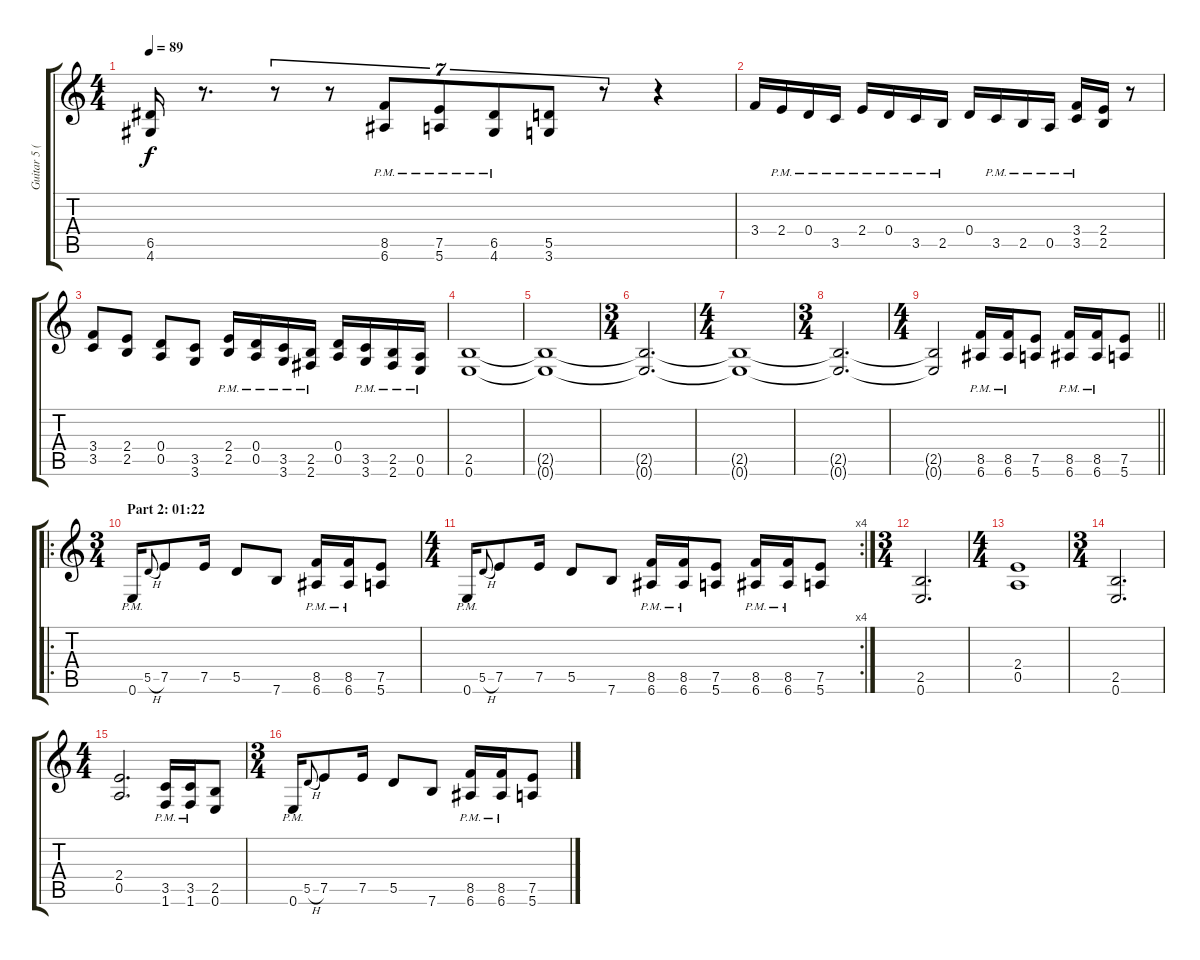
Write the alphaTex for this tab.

\track ("Guitar 5 (Distortion)" "Guitar 5 (") {instrument distortionguitar}
\staff {score tabs}
\tuning (E4 B3 G3 D3 A2 E2) {hide}
\ts (4 4)
\tempo 89
\clef g2
\ks c
(6.5 4.6).16{dy f} r.8{d} r.8{tu (7 4)} r.8{tu (7 4)} (8.5{pm} 6.6{pm}).8{tu (7 4)} (7.5{pm} 5.6{pm}).8{tu (7 4)} (6.5{pm} 4.6{pm}).8{tu (7 4)} (5.5 3.6).8{tu (7 4)} r.8{tu (7 4)} r.4 |
3.4.16 2.4{pm}.16 0.4{pm}.16 3.5{pm}.16 2.4{pm}.16 0.4{pm}.16 3.5{pm}.16 2.5{pm}.16 0.4.16 3.5{pm}.16 2.5{pm}.16 0.5{pm}.16 (3.4{pm} 3.5{pm}).16 (2.4 2.5).16 r.8 |
(3.4 3.5).8 (2.4 2.5).8 (0.4 0.5).8 (3.5 3.6).8 (2.4{pm} 2.5{pm}).16 (0.4{pm} 0.5{pm}).16 (3.5{pm} 3.6{pm}).16 (2.5{pm} 2.6{pm}).16 (0.4 0.5).16 (3.5{pm} 3.6{pm}).16 (2.5{pm} 2.6{pm}).16 (0.5{pm} 0.6{pm}).16 |
(2.5 0.6).1{volume 7} |
(2.5{t} 0.6{t}).1 |
\ts (3 4)
(2.5{t} 0.6{t}).2{d} |
\ts (4 4)
(2.5{t} 0.6{t}).1 |
\ts (3 4)
(2.5{t} 0.6{t}).2{d} |
\ts (4 4)
\barLineRight lightlight
(2.5{t} 0.6{t}).2 (8.5{pm} 6.6{pm}).16{volume 14} (8.5{pm} 6.6{pm}).16 (7.5 5.6).8 (8.5{pm} 6.6{pm}).16 (8.5{pm} 6.6{pm}).16 (7.5 5.6).8 |
\ro
\ts (3 4)
\section ("" "Part 2: 01:22")
0.6{pm}.16 5.5{h}.8{gr onbeat} 7.5.8 7.5.16 5.5.8 7.6.8 (8.5{pm} 6.6{pm}).16 (8.5{pm} 6.6{pm}).16 (7.5 5.6).8 |
\rc 4
\ts (4 4)
0.6{pm}.16 5.5{h}.8{gr onbeat} 7.5.8 7.5.16 5.5.8 7.6.8 (8.5{pm} 6.6{pm}).16 (8.5{pm} 6.6{pm}).16 (7.5 5.6).8 (8.5{pm} 6.6{pm}).16 (8.5{pm} 6.6{pm}).16 (7.5 5.6).8 |
\ts (3 4)
(2.5 0.6).2{d} |
\ts (4 4)
(2.4 0.5).1 |
\ts (3 4)
(2.5 0.6).2{d} |
\ts (4 4)
(2.4 0.5).2{d} (3.5{pm} 1.6{pm}).16 (3.5{pm} 1.6{pm}).16 (2.5 0.6).8 |
\ts (3 4)
0.6{pm}.16 5.5{h}.8{gr onbeat} 7.5.8 7.5.16 5.5.8 7.6.8 (8.5{pm} 6.6{pm}).16 (8.5{pm} 6.6{pm}).16 (7.5 5.6).8
